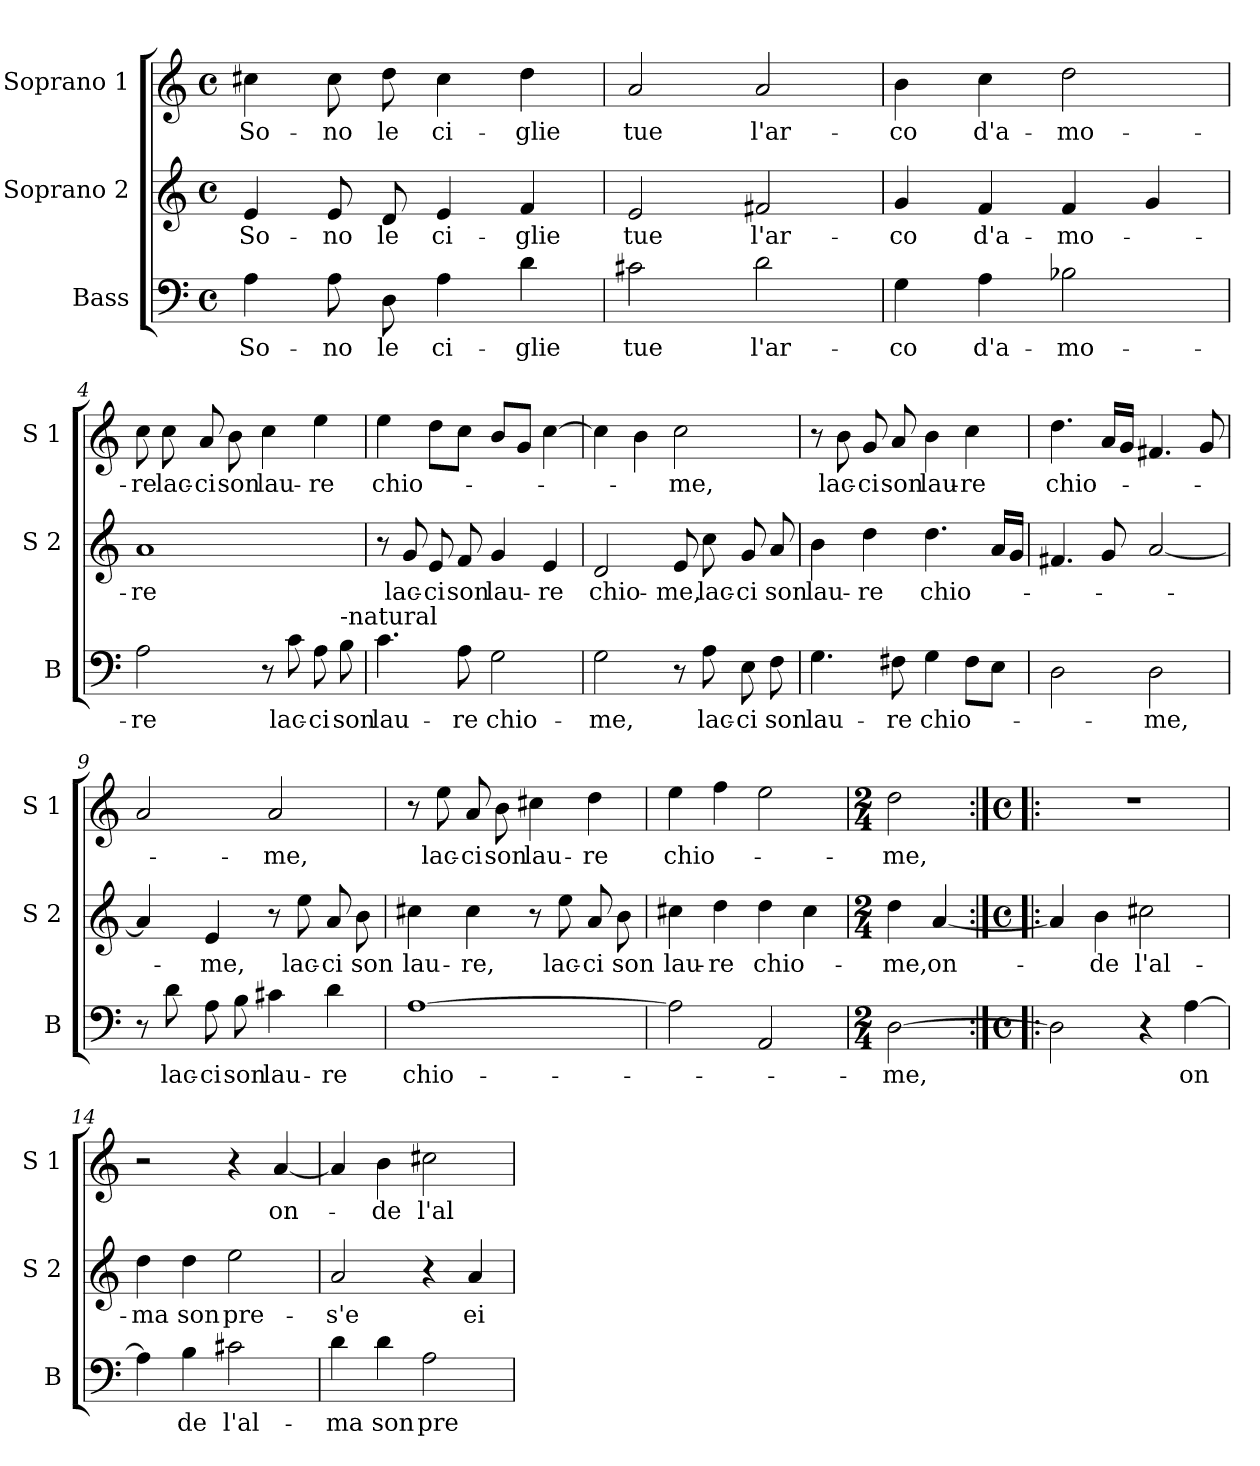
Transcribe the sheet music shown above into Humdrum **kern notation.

**kern	**text	**kern	**text	**kern	**text
*part3	*part3	*part2	*part2	*part1	*part1
*staff3	*staff3	*staff2	*staff2	*staff1	*staff1
*I"Bass	*	*I"Soprano 2	*	*I"Soprano 1	*
*I'B	*	*I'S 2	*	*I'S 1	*
*clefF4	*	*clefG2	*	*clefG2	*
*k[]	*	*k[]	*	*k[]	*
*C:	*	*C:	*	*C:	*
*M4/4	*	*M4/4	*	*M4/4	*
*met(c)	*	*met(c)	*	*met(c)	*
=1	=1	=1	=1	=1	=1
!	!LO:LY:b	!	!LO:LY:b	!	!LO:LY:b
4A\	So-	4e/	So-	4cc#X\	So-
!	!LO:LY:b	!	!LO:LY:b	!	!LO:LY:b
8A\	-no	8e/	-no	8cc#\	-no
!	!LO:LY:b	!	!LO:LY:b	!	!LO:LY:b
8D\	le	8d/	le	8dd\	le
!	!LO:LY:b	!	!LO:LY:b	!	!LO:LY:b
4A\	ci-	4e/	ci-	4cc#\	ci-
!	!LO:LY:b	!	!LO:LY:b	!	!LO:LY:b
4d\	-glie	4f/	-glie	4dd\	-glie
=2	=2	=2	=2	=2	=2
!	!LO:LY:b	!	!LO:LY:b	!	!LO:LY:b
2c#X\	tue	2e/	tue	2a/	tue
!	!LO:LY:b	!	!LO:LY:b	!	!LO:LY:b
2d\	l'ar-	2f#X/	l'ar-	2a/	l'ar-
=3	=3	=3	=3	=3	=3
!	!LO:LY:b	!	!LO:LY:b	!	!LO:LY:b
4G\	-co	4g/	-co	4b\	-co
!	!LO:LY:b	!	!LO:LY:b	!	!LO:LY:b
4A\	d'a-	4f/	d'a-	4cc\	d'a-
!	!LO:LY:b	!	!LO:LY:b	!	!LO:LY:b
2B-X\	-mo-	4f/	-mo-	2dd\	-mo-
.	.	4g/	.	.	.
=4	=4	=4	=4	=4	=4
!	!LO:LY:b	!	!LO:LY:b	!	!LO:LY:b
2A\	-re	1a	-re	8cc\	-re
!	!	!	!	!	!LO:LY:b
.	.	.	.	8cc\	lac-
!	!	!	!	!	!LO:LY:b
.	.	.	.	8a/	-ci
!	!	!	!	!	!LO:LY:b
.	.	.	.	8b\	son
!	!	!	!	!	!LO:LY:b
8r	.	.	.	4cc\	lau-
!	!LO:LY:b	!	!	!	!
8c\	lac-	.	.	.	.
!	!LO:LY:b	!	!	!	!LO:LY:b
8A\	-ci	.	.	4ee\	-re
!LO:TX:a:t=-natural	!	!	!	!	!
!	!LO:LY:b	!	!	!	!
8B\	son	.	.	.	.
!!LO:LB:g=z
=5	=5	=5	=5	=5	=5
!	!LO:LY:b	!	!	!	!LO:LY:b
4.c\	lau-	8r	.	4ee\	chio-
!	!	!	!LO:LY:b	!	!
.	.	8g/	lac-	.	.
!	!	!	!LO:LY:b	!	!
.	.	8e/	-ci	8dd\L	.
!	!LO:LY:b	!	!LO:LY:b	!	!
8A\	-re	8f/	son	8cc\J	.
!	!LO:LY:b	!	!LO:LY:b	!	!
2G\	chio-	4g/	lau-	8b/L	.
.	.	.	.	8g/J	.
!	!	!	!LO:LY:b	!	!
.	.	4e/	-re	[4cc\	.
=6	=6	=6	=6	=6	=6
!	!LO:LY:b	!	!LO:LY:b	!	!
2G\	-me,	2d/	chio-	4cc\]	.
.	.	.	.	4b\	.
!	!	!	!LO:LY:b	!	!LO:LY:b
8r	.	8e/	-me,	2cc\	-me,
!	!LO:LY:b	!	!LO:LY:b	!	!
8A\	lac-	8cc\	lac-	.	.
!	!LO:LY:b	!	!LO:LY:b	!	!
8E\	-ci	8g/	-ci	.	.
!	!LO:LY:b	!	!LO:LY:b	!	!
8F\	son	8a/	son	.	.
=7	=7	=7	=7	=7	=7
!	!LO:LY:b	!	!LO:LY:b	!	!
4.G\	lau-	4b\	lau-	8r	.
!	!	!	!	!	!LO:LY:b
.	.	.	.	8b\	lac-
!	!	!	!LO:LY:b	!	!LO:LY:b
.	.	4dd\	-re	8g/	-ci
!	!LO:LY:b	!	!	!	!LO:LY:b
8F#X\	-re	.	.	8a/	son
!	!LO:LY:b	!	!LO:LY:b	!	!LO:LY:b
4G\	chio-	4.dd\	chio-	4b\	lau-
!	!	!	!	!	!LO:LY:b
8F#\L	.	.	.	4cc\	-re
8E\J	.	16a/LL	.	.	.
.	.	16g/JJ	.	.	.
=8	=8	=8	=8	=8	=8
!	!	!	!	!	!LO:LY:b
2D\	.	4.f#X/	.	4.dd\	chio-
.	.	8g/	.	16a/LL	.
.	.	.	.	16g/JJ	.
!	!LO:LY:b	!	!	!	!
2D\	-me,	[2a/	.	4.f#X/	.
.	.	.	.	8g/	.
!!LO:LB:g=z
=9	=9	=9	=9	=9	=9
8r	.	4a/]	.	2a/	.
!	!LO:LY:b	!	!	!	!
8d\	lac-	.	.	.	.
!	!LO:LY:b	!	!LO:LY:b	!	!
8A\	-ci	4e/	-me,	.	.
!	!LO:LY:b	!	!	!	!
8B\	son	.	.	.	.
!	!LO:LY:b	!	!	!	!LO:LY:b
4c#X\	lau-	8r	.	2a/	-me,
!	!	!	!LO:LY:b	!	!
.	.	8ee\	lac-	.	.
!	!LO:LY:b	!	!LO:LY:b	!	!
4d\	-re	8a/	-ci	.	.
!	!	!	!LO:LY:b	!	!
.	.	8b\	son	.	.
=10	=10	=10	=10	=10	=10
!	!LO:LY:b	!	!LO:LY:b	!	!
[1A	chio-	4cc#X\	lau-	8r	.
!	!	!	!	!	!LO:LY:b
.	.	.	.	8ee\	lac-
!	!	!	!LO:LY:b	!	!LO:LY:b
.	.	4cc#\	-re,	8a/	-ci
!	!	!	!	!	!LO:LY:b
.	.	.	.	8b\	son
!	!	!	!	!	!LO:LY:b
.	.	8r	.	4cc#X\	lau-
!	!	!	!LO:LY:b	!	!
.	.	8ee\	lac-	.	.
!	!	!	!LO:LY:b	!	!LO:LY:b
.	.	8a/	-ci	4dd\	-re
!	!	!	!LO:LY:b	!	!
.	.	8b\	son	.	.
=11	=11	=11	=11	=11	=11
!	!	!	!LO:LY:b	!	!LO:LY:b
2A\]	.	4cc#X\	lau-	4ee\	chio-
!	!	!	!LO:LY:b	!	!
.	.	4dd\	-re	4ff\	.
!	!	!	!LO:LY:b	!	!
2AA/	.	4dd\	chio-	2ee\	.
.	.	4cc#\	.	.	.
=12	=12	=12	=12	=12	=12
*M2/4	*	*M2/4	*	*M2/4	*
!	!LO:LY:b	!	!LO:LY:b	!	!LO:LY:b
[2D\	-me,	4dd\	-me,	2dd\	-me,
!	!	!	!LO:LY:b	!	!
.	.	[4a/	on-	.	.
!!LO:PB:g=z
=13:|!|:	=13:|!|:	=13:|!|:	=13:|!|:	=13:|!|:	=13:|!|:
*M4/4	*	*M4/4	*	*M4/4	*
*met(c)	*	*met(c)	*	*met(c)	*
2D\]	.	4a/]	.	1r	.
!	!	!	!LO:LY:b	!	!
.	.	4b\	-de	.	.
!	!	!	!LO:LY:b	!	!
4r	.	2cc#X\	l'al-	.	.
!	!LO:LY:b	!	!	!	!
[4A\	on	.	.	.	.
=14	=14	=14	=14	=14	=14
!	!	!	!LO:LY:b	!	!
4A\]	.	4dd\	-ma	2r	.
!	!LO:LY:b	!	!LO:LY:b	!	!
4B\	de	4dd\	son	.	.
!	!LO:LY:b	!	!LO:LY:b	!	!
2c#X\	l'al-	2ee\	pre-	4r	.
!	!	!	!	!	!LO:LY:b
.	.	.	.	[4a/	on-
=15	=15	=15	=15	=15	=15
!	!LO:LY:b	!	!LO:LY:b	!	!
4d\	-ma	2a/	-s'e	4a/]	.
!	!LO:LY:b	!	!	!	!LO:LY:b
4d\	son	.	.	4b\	-de
!	!LO:LY:b	!	!	!	!LO:LY:b
2A\	pre-	4r	.	2cc#X\	l'al-
!	!	!	!LO:LY:b	!	!
.	.	4a/	ei	.	.
=	=	=	=	=	=
*-	*-	*-	*-	*-	*-
